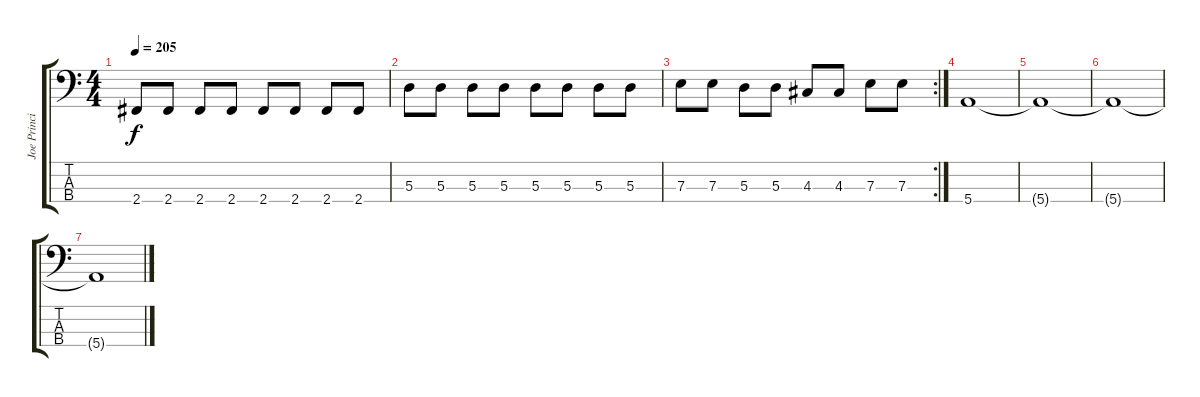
\track ("Joe Principe" "Joe Princi") {instrument electricbassfinger}
\staff {score tabs}
\tuning (G2 D2 A1 E1) {hide}
\ts (4 4)
\tempo 205
\clef f4
\ks c
2.4.8{dy f} 2.4.8 2.4.8 2.4.8 2.4.8 2.4.8 2.4.8 2.4.8 |
5.3.8 5.3.8 5.3.8 5.3.8 5.3.8 5.3.8 5.3.8 5.3.8 |
\rc 2
7.3.8 7.3.8 5.3.8 5.3.8 4.3.8 4.3.8 7.3.8 7.3.8 |
5.4.1{volume 0} |
5.4{t}.1 |
5.4{t}.1 |
5.4{t}.1
